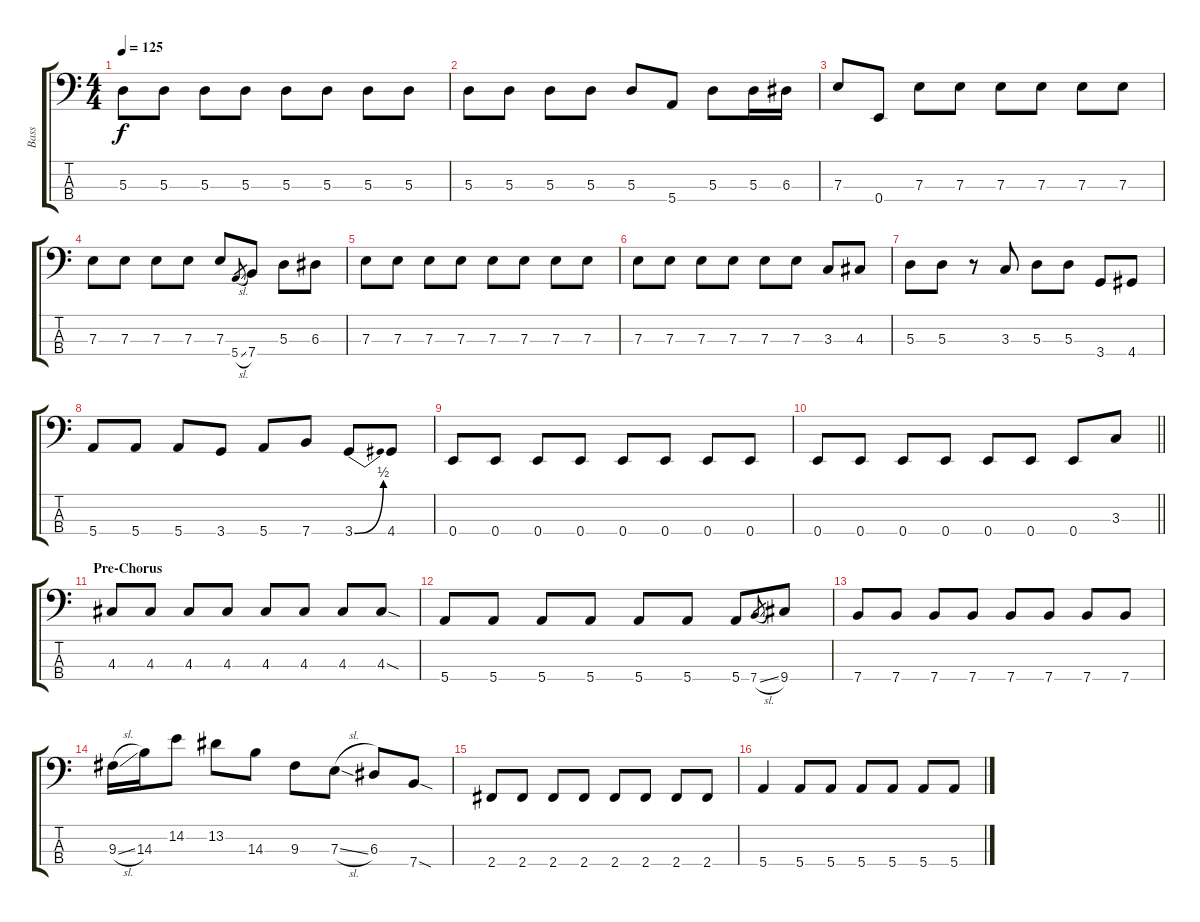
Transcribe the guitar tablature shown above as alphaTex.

\track ("Bass" "Bass") {instrument electricbassfinger}
\staff {score tabs}
\tuning (G2 D2 A1 E1) {hide}
\ts (4 4)
\tempo 125
\clef f4
\ks c
5.3.8{dy f} 5.3.8 5.3.8 5.3.8 5.3.8 5.3.8 5.3.8 5.3.8 |
5.3.8 5.3.8 5.3.8 5.3.8 5.3.8 5.4.8 5.3.8 5.3.16 6.3.16 |
7.3.8 0.4.8 7.3.8 7.3.8 7.3.8 7.3.8 7.3.8 7.3.8 |
7.3.8 7.3.8 7.3.8 7.3.8 7.3.8 5.4{sl}.8{gr} 7.4.8 5.3.8 6.3.8 |
7.3.8 7.3.8 7.3.8 7.3.8 7.3.8 7.3.8 7.3.8 7.3.8 |
7.3.8 7.3.8 7.3.8 7.3.8 7.3.8 7.3.8 3.3.8 4.3.8 |
5.3.8 5.3.8 r.8 3.3.8 5.3.8 5.3.8 3.4.8 4.4.8 |
5.4.8 5.4.8 5.4.8 3.4.8 5.4.8 7.4.8 3.4{be (bend 0 0 60 2)}.8 4.4.8 |
0.4.8 0.4.8 0.4.8 0.4.8 0.4.8 0.4.8 0.4.8 0.4.8 |
\barLineRight lightlight
0.4.8 0.4.8 0.4.8 0.4.8 0.4.8 0.4.8 0.4.8 3.3.8 |
\section ("" "Pre-Chorus")
4.3.8 4.3.8 4.3.8 4.3.8 4.3.8 4.3.8 4.3.8 4.3{sod}.8 |
5.4.8 5.4.8 5.4.8 5.4.8 5.4.8 5.4.8 5.4.8 7.4{sl}.8{gr} 9.4.8 |
7.4.8 7.4.8 7.4.8 7.4.8 7.4.8 7.4.8 7.4.8 7.4.8 |
9.3{sl}.16 14.3.16 14.2.8 13.2.8 14.3.8 9.3.8 7.3{sl}.8 6.3.8 7.4{sod}.8 |
2.4.8 2.4.8 2.4.8 2.4.8 2.4.8 2.4.8 2.4.8 2.4.8 |
5.4.4 5.4.8 5.4.8 5.4.8 5.4.8 5.4.8 5.4.8
